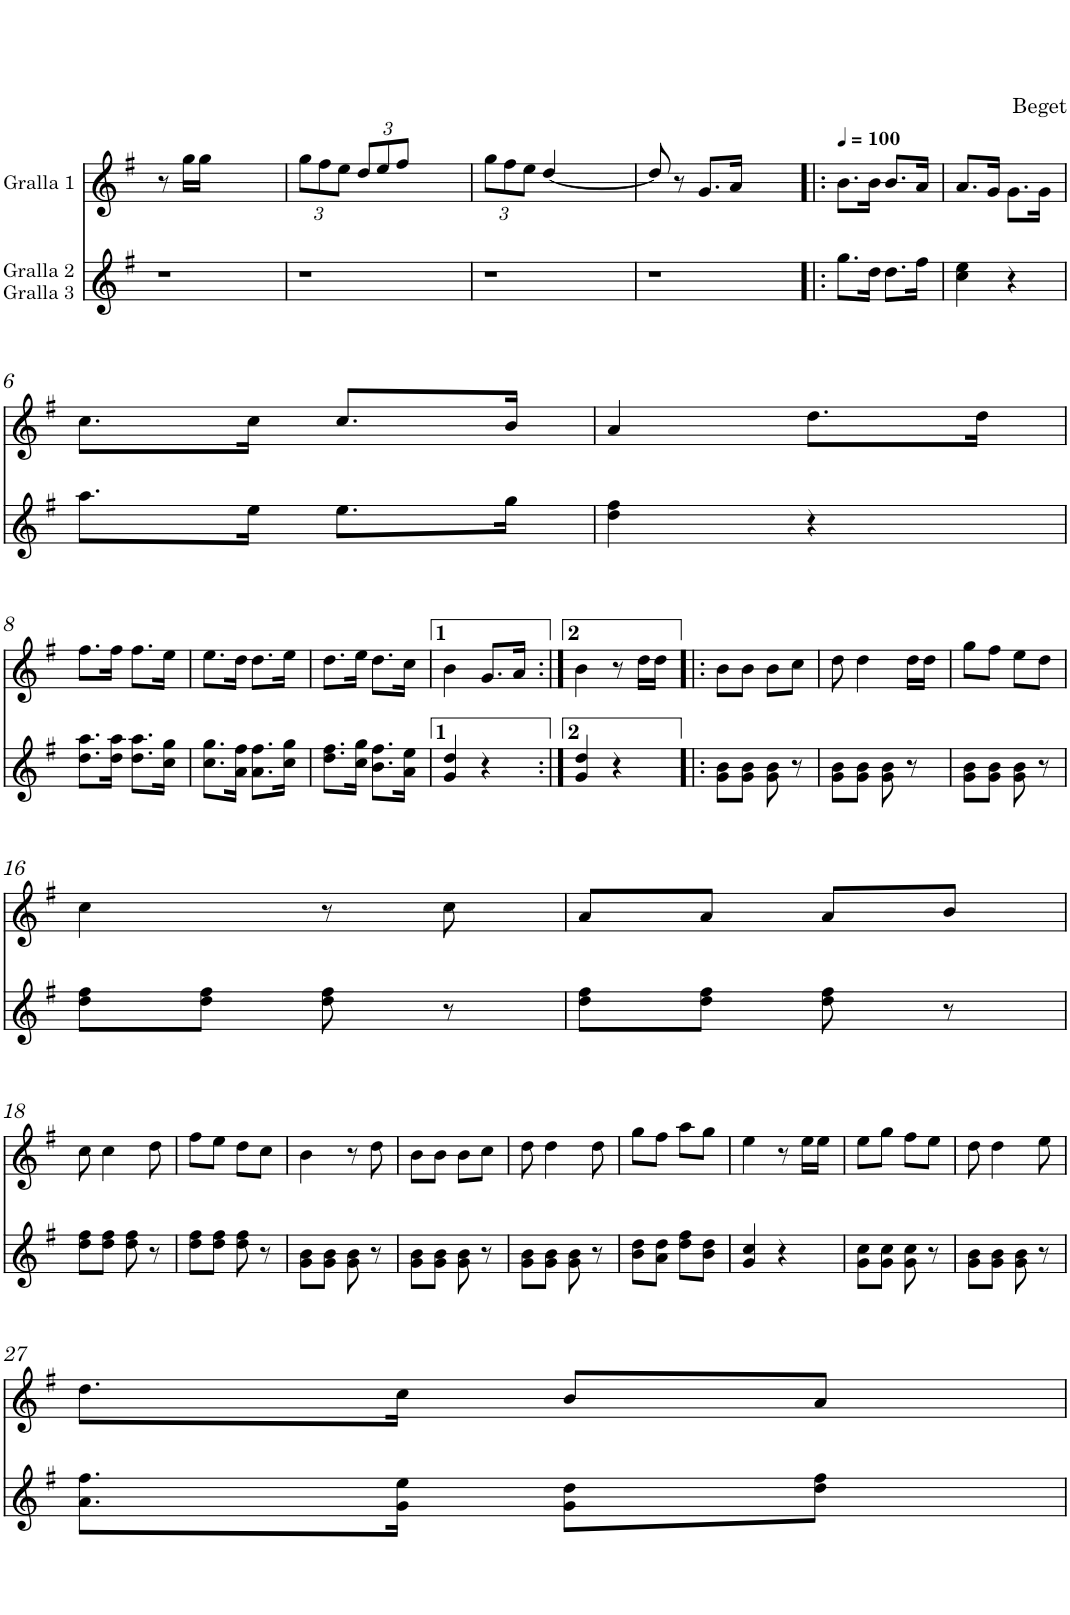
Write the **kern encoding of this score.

**kern	**kern
*part2	*part1
*staff2	*staff1
*I"Gralla 2 Gralla 3	*I"Gralla 1
*clefG2	*clefG2
*Trd7c12	*
*k[f#]	*k[f#]
=	=
1r	8r
.	16gg\LL
.	16gg\JJ
.	2.ryy
=1	=1
*	*Xbrackettup
1r	12gg\L
.	12ff#\
.	12ee\J
.	12dd/L
.	12ee/
.	12ff#/J
.	2ryy
=2	=2
1r	12gg\L
.	12ff#\
.	12ee\J
.	[4dd/
.	2ryy
=3	=3
1r	8dd/]
.	8r
.	8.g/L
.	16a/Jk
.	2ryy
=4!|:	=4!|:
*	*MM100
8.gg\L	8.b\L
16dd\Jk	16b\Jk
8.dd\L	8.b/L
16ff#\Jk	16a/Jk
=5	=5
4cc\ 4ee\	8.a/L
.	16g/Jk
4r	8.g\L
.	16g\Jk
!!LO:LB:g=z
=6	=6
8.aa\L	8.cc\L
16ee\Jk	16cc\Jk
8.ee\L	8.cc/L
16gg\Jk	16b/Jk
=7	=7
4dd\ 4ff#\	4a/
4r	8.dd\L
.	16dd\Jk
!!LO:LB:g=z
=8	=8
8.dd\ 8.aa\L	8.ff#\L
16dd\ 16aa\Jk	16ff#\Jk
8.dd\ 8.aa\L	8.ff#\L
16cc\ 16gg\Jk	16ee\Jk
=9	=9
8.cc\ 8.gg\L	8.ee\L
16a\ 16ff#\Jk	16dd\Jk
8.a\ 8.ff#\L	8.dd\L
16cc\ 16gg\Jk	16ee\Jk
=10	=10
8.dd\ 8.ff#\L	8.dd\L
16cc\ 16gg\Jk	16ee\Jk
8.b\ 8.ff#\L	8.dd\L
16a\ 16ee\Jk	16cc\Jk
=11	=11
4g/ 4dd/	4b\
4r	8.g/L
.	16a/Jk
=12:|!	=12:|!
4g/ 4dd/	4b\
4r	8r
.	16dd\LL
.	16dd\JJ
=13!|:	=13!|:
8g\ 8b\L	8b\L
8g\ 8b\J	8b\J
8g\ 8b\	8b\L
8r	8cc\J
=14	=14
8g\ 8b\L	8dd\
8g\ 8b\J	4dd\
8g\ 8b\	.
8r	16dd\LL
.	16dd\JJ
=15	=15
8g\ 8b\L	8gg\L
8g\ 8b\J	8ff#\J
8g\ 8b\	8ee\L
8r	8dd\J
!!LO:LB:g=z
=16	=16
8dd\ 8ff#\L	4cc\
8dd\ 8ff#\J	.
8dd\ 8ff#\	8r
8r	8cc\
=17	=17
8dd\ 8ff#\L	8a/L
8dd\ 8ff#\J	8a/J
8dd\ 8ff#\	8a/L
8r	8b/J
!!LO:LB:g=z
=18	=18
8dd\ 8ff#\L	8cc\
8dd\ 8ff#\J	4cc\
8dd\ 8ff#\	.
8r	8dd\
=19	=19
8dd\ 8ff#\L	8ff#\L
8dd\ 8ff#\J	8ee\J
8dd\ 8ff#\	8dd\L
8r	8cc\J
=20	=20
8g\ 8b\L	4b\
8g\ 8b\J	.
8g\ 8b\	8r
8r	8dd\
=21	=21
8g\ 8b\L	8b\L
8g\ 8b\J	8b\J
8g\ 8b\	8b\L
8r	8cc\J
=22	=22
8g\ 8b\L	8dd\
8g\ 8b\J	4dd\
8g\ 8b\	.
8r	8dd\
=23	=23
8b\ 8dd\L	8gg\L
8a\ 8dd\J	8ff#\J
8dd\ 8ff#\L	8aa\L
8b\ 8dd\J	8gg\J
=24	=24
4g/ 4cc/	4ee\
4r	8r
.	16ee\LL
.	16ee\JJ
=25	=25
8g\ 8cc\L	8ee\L
8g\ 8cc\J	8gg\J
8g\ 8cc\	8ff#\L
8r	8ee\J
=26	=26
8g\ 8b\L	8dd\
8g\ 8b\J	4dd\
8g\ 8b\	.
8r	8ee\
!!LO:LB:g=z
=27	=27
8.a\ 8.ff#\L	8.dd\L
16g\ 16ee\Jk	16cc\Jk
8g\ 8dd\L	8b/L
8dd\ 8ff#\J	8a/J
=	=
*-	*-
